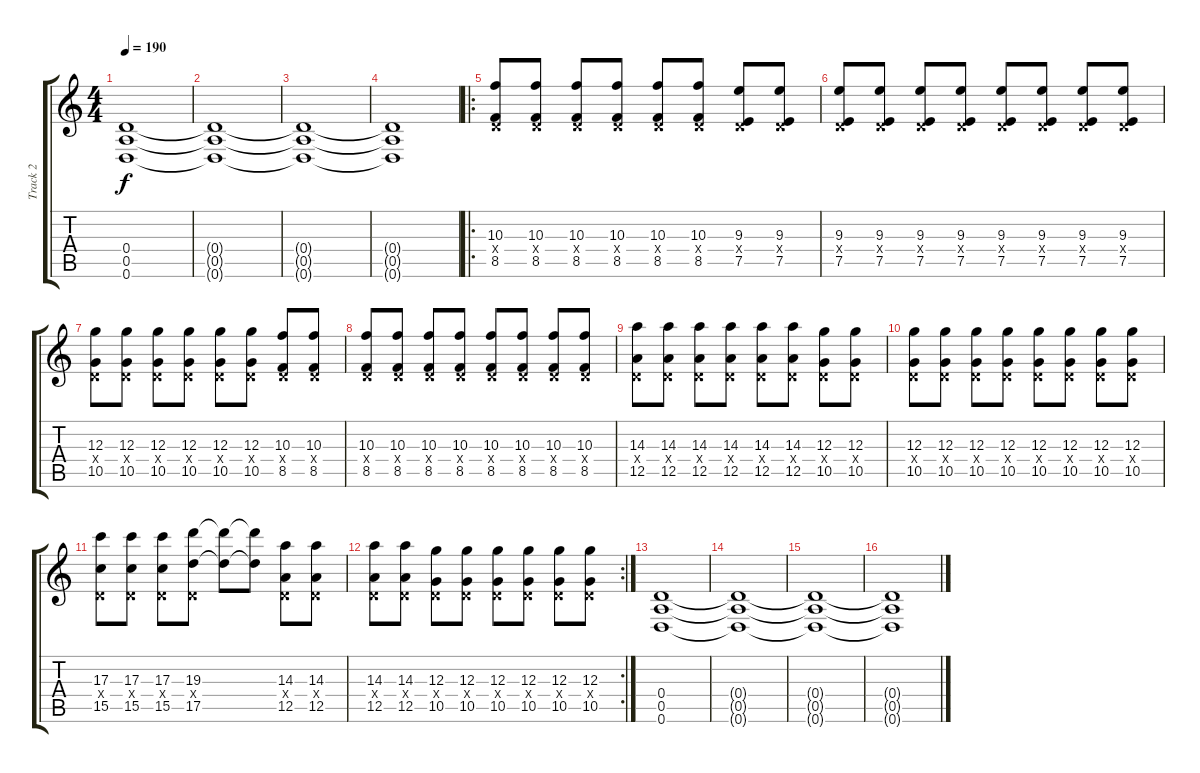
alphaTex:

\track ("Track 2" "Track 2") {instrument overdrivenguitar}
\staff {score tabs}
\tuning (E4 B3 G3 D3 A2 D2) {hide}
\ts (4 4)
\tempo 190
\clef g2
\ks c
(0.4 0.5 0.6).1{dy f} |
(0.4{t} 0.5{t} 0.6{t}).1 |
(0.4{t} 0.5{t} 0.6{t}).1 |
(0.4{t} 0.5{t} 0.6{t}).1 |
\ro
(10.3 0.4{x} 8.5).8 (10.3 0.4{x} 8.5).8 (10.3 0.4{x} 8.5).8 (10.3 0.4{x} 8.5).8 (10.3 0.4{x} 8.5).8 (10.3 0.4{x} 8.5).8 (9.3 0.4{x} 7.5).8 (9.3 0.4{x} 7.5).8 |
(9.3 0.4{x} 7.5).8 (9.3 0.4{x} 7.5).8 (9.3 0.4{x} 7.5).8 (9.3 0.4{x} 7.5).8 (9.3 0.4{x} 7.5).8 (9.3 0.4{x} 7.5).8 (9.3 0.4{x} 7.5).8 (9.3 0.4{x} 7.5).8 |
(12.3 0.4{x} 10.5).8 (12.3 0.4{x} 10.5).8 (12.3 0.4{x} 10.5).8 (12.3 0.4{x} 10.5).8 (12.3 0.4{x} 10.5).8 (12.3 0.4{x} 10.5).8 (10.3 0.4{x} 8.5).8 (10.3 0.4{x} 8.5).8 |
(10.3 0.4{x} 8.5).8 (10.3 0.4{x} 8.5).8 (10.3 0.4{x} 8.5).8 (10.3 0.4{x} 8.5).8 (10.3 0.4{x} 8.5).8 (10.3 0.4{x} 8.5).8 (10.3 0.4{x} 8.5).8 (10.3 0.4{x} 8.5).8 |
(14.3 0.4{x} 12.5).8 (14.3 0.4{x} 12.5).8 (14.3 0.4{x} 12.5).8 (14.3 0.4{x} 12.5).8 (14.3 0.4{x} 12.5).8 (14.3 0.4{x} 12.5).8 (12.3 0.4{x} 10.5).8 (12.3 0.4{x} 10.5).8 |
(12.3 0.4{x} 10.5).8 (12.3 0.4{x} 10.5).8 (12.3 0.4{x} 10.5).8 (12.3 0.4{x} 10.5).8 (12.3 0.4{x} 10.5).8 (12.3 0.4{x} 10.5).8 (12.3 0.4{x} 10.5).8 (12.3 0.4{x} 10.5).8 |
(17.3 0.4{x} 15.5).8 (17.3 0.4{x} 15.5).8 (17.3 0.4{x} 15.5).8 (19.3 0.4{x} 17.5).8 (19.3{t} 17.5{t}).8 (19.3{t} 17.5{t}).8 (14.3 0.4{x} 12.5).8 (14.3 0.4{x} 12.5).8 |
\rc 2
(14.3 0.4{x} 12.5).8 (14.3 0.4{x} 12.5).8 (12.3 0.4{x} 10.5).8 (12.3 0.4{x} 10.5).8 (12.3 0.4{x} 10.5).8 (12.3 0.4{x} 10.5).8 (12.3 0.4{x} 10.5).8 (12.3 0.4{x} 10.5).8 |
(0.4 0.5 0.6).1 |
(0.4{t} 0.5{t} 0.6{t}).1 |
(0.4{t} 0.5{t} 0.6{t}).1 |
(0.4{t} 0.5{t} 0.6{t}).1
